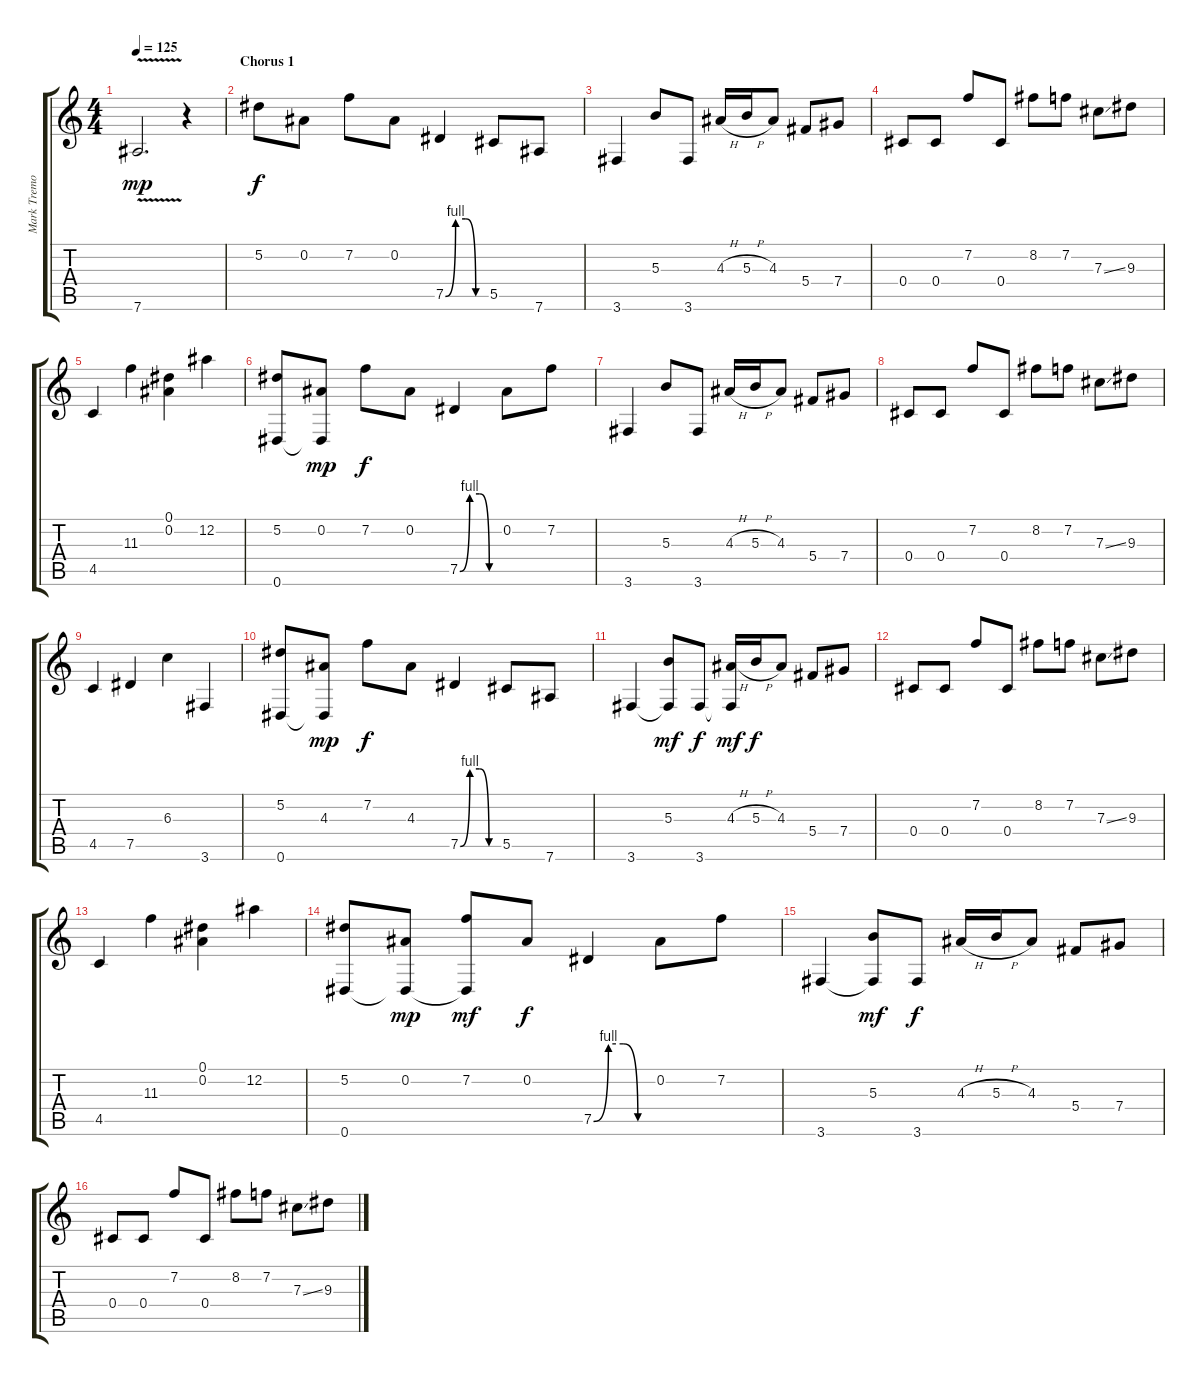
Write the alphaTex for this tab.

\track ("Mark Tremonti - Lead Guitar" "Mark Tremo") {instrument distortionguitar}
\staff {score tabs}
\tuning (Eb4 Bb3 Gb3 Db3 Ab2 Eb2) {hide}
\ts (4 4)
\tempo 125
\clef g2
\ks c
7.6{v}.2{d dy mp} r.4 |
\section ("" "Chorus 1")
5.2.8{dy f} 0.2.8 7.2.8 0.2.8 7.5{be (custom 0 0 15 4 30 4 45 0 60 0)}.4 5.5.8 7.6.8 |
3.6.4 5.3.8 3.6.8 4.3{h}.16 5.3{h}.16 4.3.8 5.4.8 7.4.8 |
0.4.8 0.4.8 7.2.8 0.4.8 8.2.8 7.2.8 7.3{ss}.8 9.3.8 |
4.5.4 11.3.4 (0.1 0.2).4 12.2.4 |
(5.2 0.6).8 (0.2 0.6{t}).8{dy mp} 7.2.8{dy f} 0.2.8 7.5{be (custom 0 0 15 4 30 4 45 0 60 0)}.4 0.2.8 7.2.8 |
3.6.4 5.3.8 3.6.8 4.3{h}.16 5.3{h}.16 4.3.8 5.4.8 7.4.8 |
0.4.8 0.4.8 7.2.8 0.4.8 8.2.8 7.2.8 7.3{ss}.8 9.3.8 |
4.5.4 7.5.4 6.3.4 3.6.4 |
(5.2 0.6).8 (4.3 0.6{t}).8{dy mp} 7.2.8{dy f} 4.3.8 7.5{be (custom 0 0 15 4 30 4 45 0 60 0)}.4 5.5.8 7.6.8 |
3.6.4 (5.3 3.6{t}).8{dy mf} 3.6.8{dy f} (4.3{h} 3.6{t}).16{dy mf} 5.3{h}.16{dy f} 4.3.8 5.4.8 7.4.8 |
0.4.8 0.4.8 7.2.8 0.4.8 8.2.8 7.2.8 7.3{ss}.8 9.3.8 |
4.5.4 11.3.4 (0.1 0.2).4 12.2.4 |
(5.2 0.6).8 (0.2 0.6{t}).8{dy mp} (7.2 0.6{t}).8{dy mf} 0.2.8{dy f} 7.5{be (custom 0 0 15 4 30 4 45 0 60 0)}.4 0.2.8 7.2.8 |
3.6.4 (5.3 3.6{t}).8{dy mf} 3.6.8{dy f} 4.3{h}.16 5.3{h}.16 4.3.8 5.4.8 7.4.8 |
0.4.8 0.4.8 7.2.8 0.4.8 8.2.8 7.2.8 7.3{ss}.8 9.3.8
